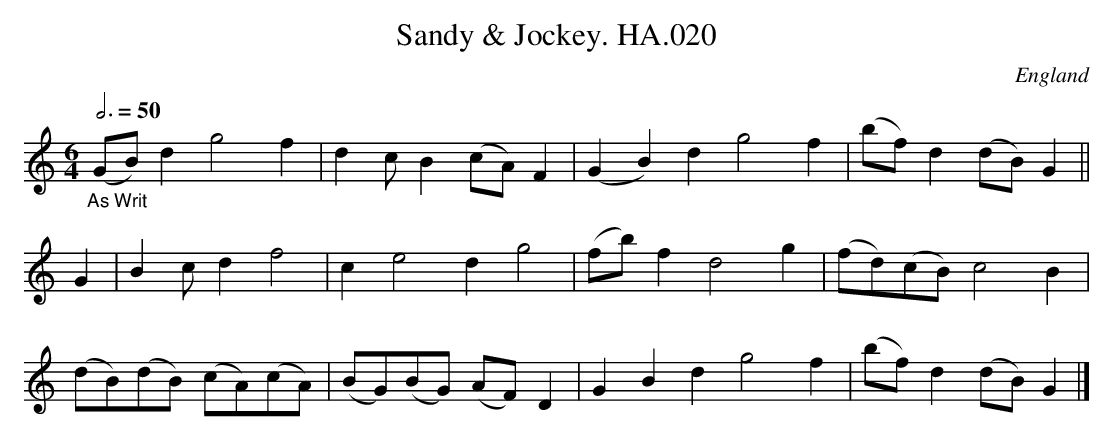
X:1
T:Sandy & Jockey. HA.020
M:6/4
L:1/8
Q:3/4=50
O:England
K:C major
"_As Writ"(GB)d2 g4f2|d2cB2 (cA)F2|(G2B2)d2 g4f2|(bf)d2 (dB)G2||!
G2|B2c d2f4|c2e4 d2g4|(fb)f2 d4g2|(fd)(cB) c4B2|!
(dB)(dB) (cA)(cA)|(BG)(BG) (AF) D2|\
G2B2d2 g4f2|(bf) d2 (dB) G2|]
